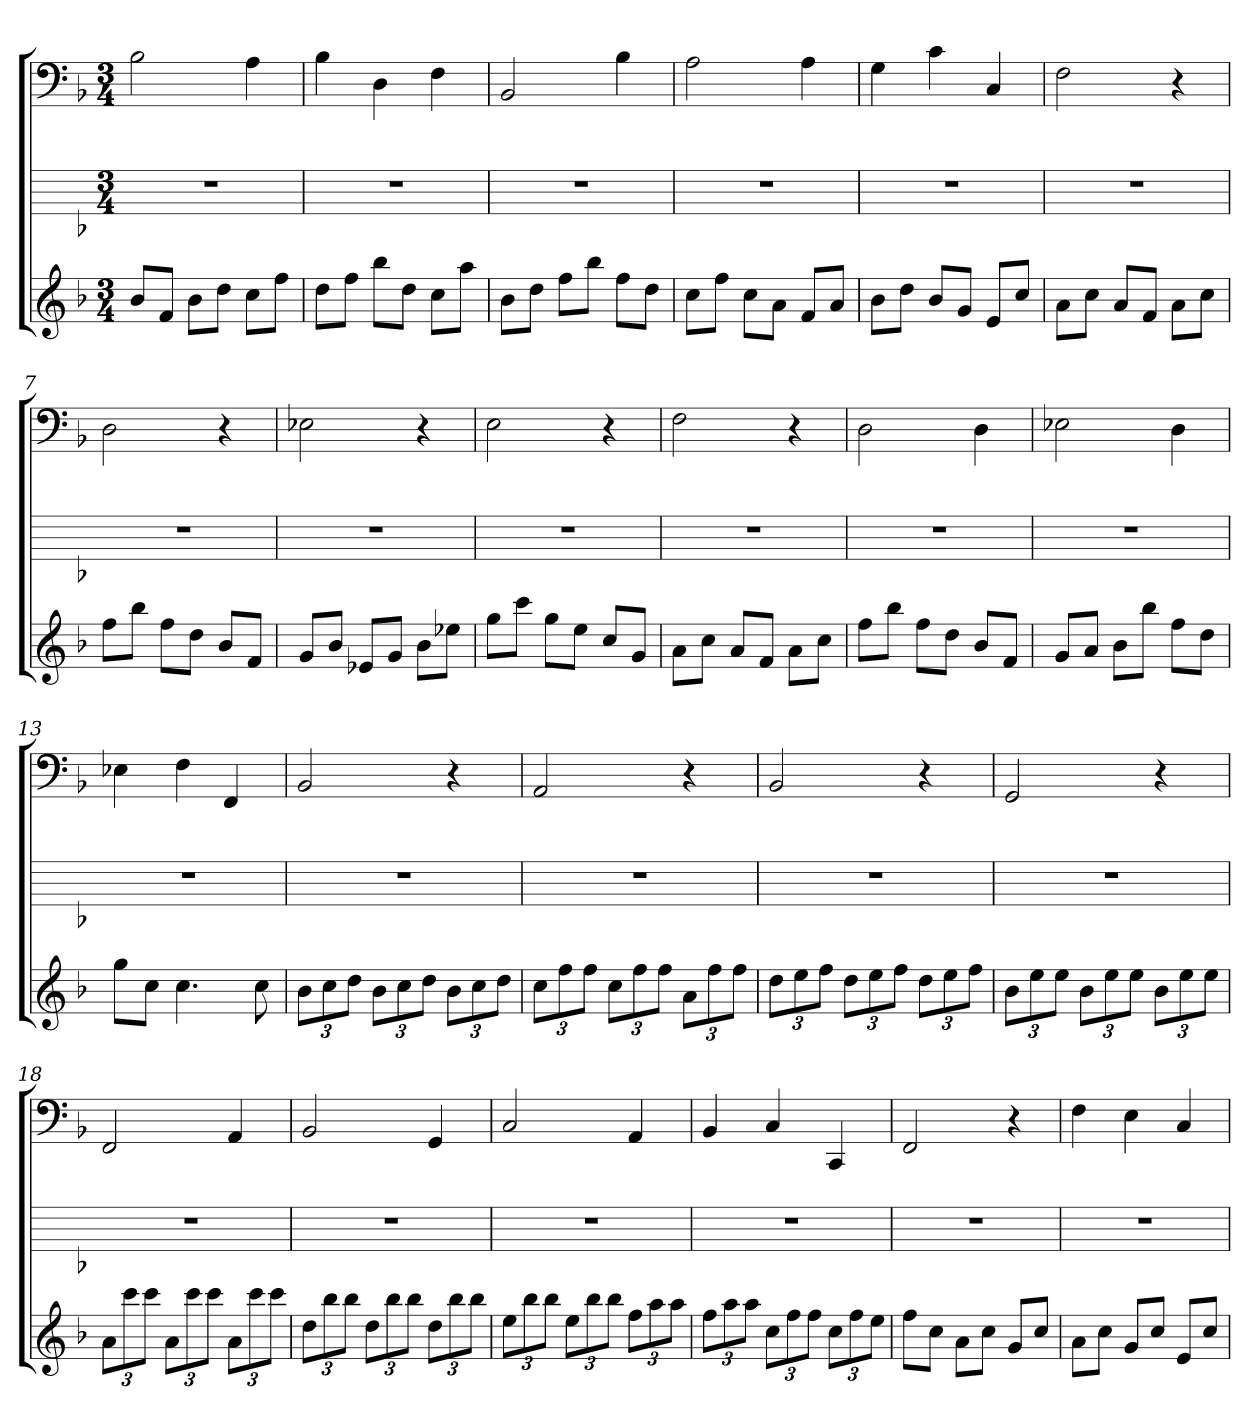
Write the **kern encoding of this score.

**kern	**kern	**kern
*part3	*part2	*part1
*staff3	*staff2	*staff1
*k[b-]	*k[b-]	*k[b-]
*F:	*F:	*F:
*M3/4	*M3/4	*M3/4
=1	=1	=1
8b-L	2.r	2B-
8fJ	.	.
8b-L	.	.
8ddJ	.	.
8ccL	.	4A
8ffJ	.	.
=2	=2	=2
8ddL	2.r	4B-
8ffJ	.	.
8bb-L	.	4D
8ddJ	.	.
8ccL	.	4F
8aaJ	.	.
=3	=3	=3
8b-L	2.r	2BB-
8ddJ	.	.
8ffL	.	.
8bb-J	.	.
8ffL	.	4B-
8ddJ	.	.
=4	=4	=4
8ccL	2.r	2A
8ffJ	.	.
8ccL	.	.
8aJ	.	.
8fL	.	4A
8aJ	.	.
=5	=5	=5
8b-L	2.r	4G
8ddJ	.	.
8b-L	.	4c
8gJ	.	.
8eL	.	4C
8ccJ	.	.
=6	=6	=6
8aL	2.r	2F
8ccJ	.	.
8aL	.	.
8fJ	.	.
8aL	.	4r
8ccJ	.	.
=7	=7	=7
8ffL	2.r	2D
8bb-J	.	.
8ffL	.	.
8ddJ	.	.
8b-L	.	4r
8fJ	.	.
=8	=8	=8
8gL	2.r	2E-X
8b-J	.	.
8e-XL	.	.
8gJ	.	.
8b-L	.	4r
8ee-XJ	.	.
=9	=9	=9
8ggL	2.r	2E
8cccJ	.	.
8ggL	.	.
8eeJ	.	.
8ccL	.	4r
8gJ	.	.
=10	=10	=10
8aL	2.r	2F
8ccJ	.	.
8aL	.	.
8fJ	.	.
8aL	.	4r
8ccJ	.	.
=11	=11	=11
8ffL	2.r	2D
8bb-J	.	.
8ffL	.	.
8ddJ	.	.
8b-L	.	4D
8fJ	.	.
=12	=12	=12
8gL	2.r	2E-X
8aJ	.	.
8b-L	.	.
8bb-J	.	.
8ffL	.	4D
8ddJ	.	.
=13	=13	=13
8ggL	2.r	4E-X
8ccJ	.	.
4.cc	.	4F
.	.	4FF
8cc	.	.
=14	=14	=14
12b-L	2.r	2BB-
12cc	.	.
12ddJ	.	.
12b-L	.	.
12cc	.	.
12ddJ	.	.
12b-L	.	4r
12cc	.	.
12ddJ	.	.
=15	=15	=15
12ccL	2.r	2AA
12ff	.	.
12ffJ	.	.
12ccL	.	.
12ff	.	.
12ffJ	.	.
12aL	.	4r
12ff	.	.
12ffJ	.	.
=16	=16	=16
12ddL	2.r	2BB-
12ee	.	.
12ffJ	.	.
12ddL	.	.
12ee	.	.
12ffJ	.	.
12ddL	.	4r
12ee	.	.
12ffJ	.	.
=17	=17	=17
12b-L	2.r	2GG
12ee	.	.
12eeJ	.	.
12b-L	.	.
12ee	.	.
12eeJ	.	.
12b-L	.	4r
12ee	.	.
12eeJ	.	.
=18	=18	=18
12aL	2.r	2FF
12ccc	.	.
12cccJ	.	.
12aL	.	.
12ccc	.	.
12cccJ	.	.
12aL	.	4AA
12ccc	.	.
12cccJ	.	.
=19	=19	=19
12ddL	2.r	2BB-
12bb-	.	.
12bb-J	.	.
12ddL	.	.
12bb-	.	.
12bb-J	.	.
12ddL	.	4GG
12bb-	.	.
12bb-J	.	.
=20	=20	=20
12eeL	2.r	2C
12bb-	.	.
12bb-J	.	.
12eeL	.	.
12bb-	.	.
12bb-J	.	.
12ffL	.	4AA
12aa	.	.
12aaJ	.	.
=21	=21	=21
12ffL	2.r	4BB-
12aa	.	.
12aaJ	.	.
12ccL	.	4C
12ff	.	.
12ffJ	.	.
12ccL	.	4CC
12ff	.	.
12eeJ	.	.
=22	=22	=22
8ffL	2.r	2FF
8ccJ	.	.
8aL	.	.
8ccJ	.	.
8gL	.	4r
8ccJ	.	.
=23	=23	=23
8aL	2.r	4F
8ccJ	.	.
8gL	.	4E
8ccJ	.	.
8eL	.	4C
8ccJ	.	.
=	=	=
*-	*-	*-
